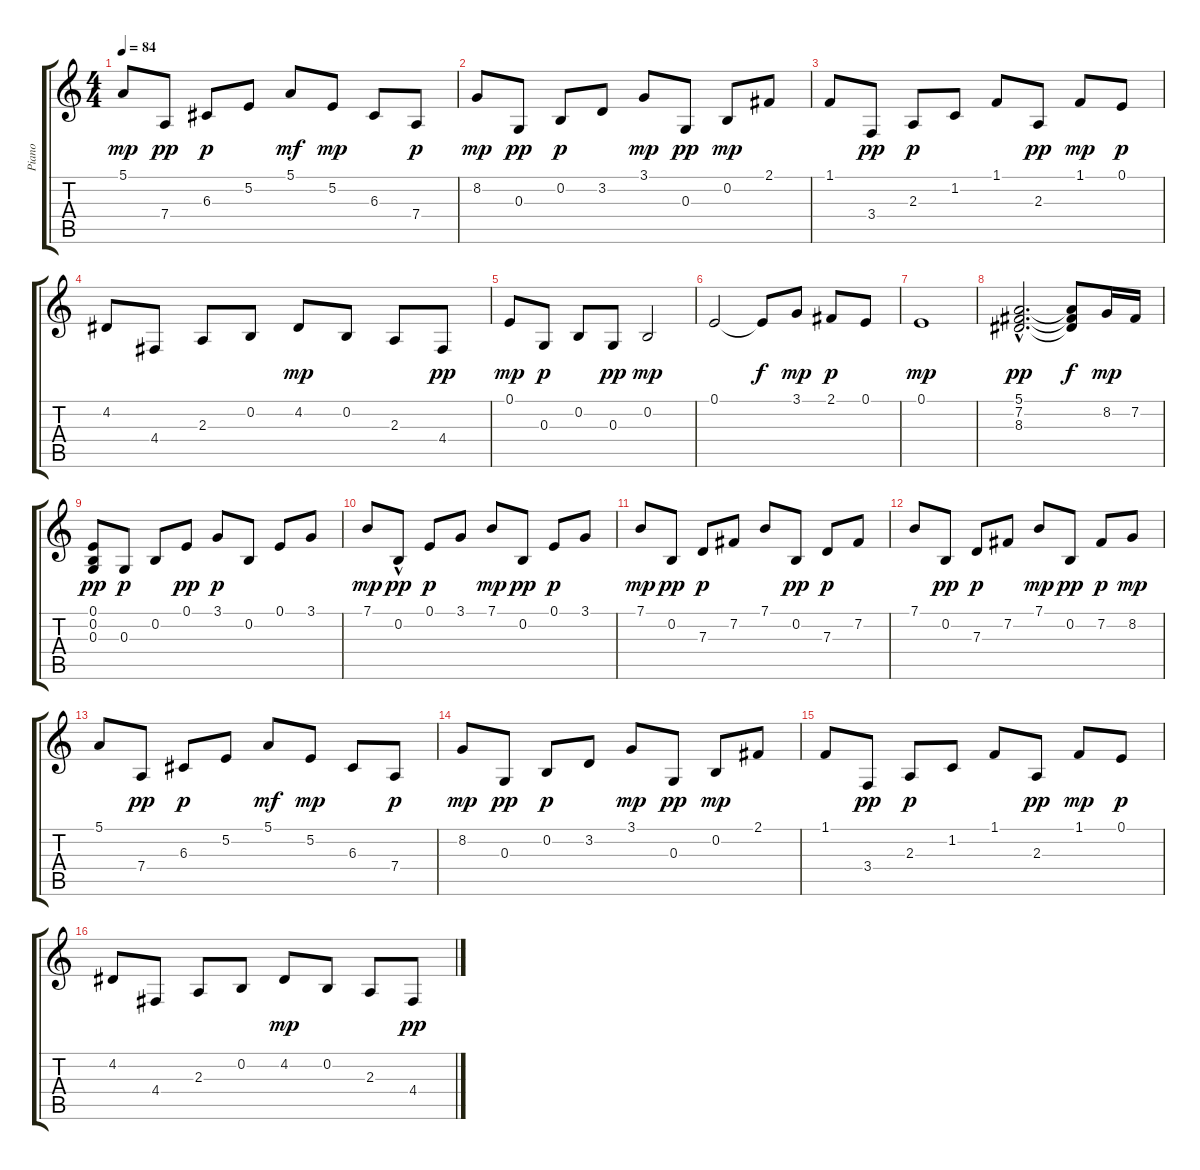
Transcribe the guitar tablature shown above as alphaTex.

\track ("Piano" "Piano") {instrument brightacousticpiano}
\staff {score tabs}
\tuning (E4 B3 G3 D3 A2 E2) {hide}
\ts (4 4)
\tempo 84
\clef g2
\ks c
5.1.8{dy mp} 7.4.8{dy pp} 6.3.8{dy p} 5.2.8 5.1.8{dy mf} 5.2.8{dy mp} 6.3.8 7.4.8{dy p} |
8.2.8{dy mp} 0.3.8{dy pp} 0.2.8{dy p} 3.2.8 3.1.8{dy mp} 0.3.8{dy pp} 0.2.8{dy mp} 2.1.8 |
1.1.8 3.4.8{dy pp} 2.3.8{dy p} 1.2.8 1.1.8 2.3.8{dy pp} 1.1.8{dy mp} 0.1.8{dy p} |
4.2.8 4.4.8 2.3.8 0.2.8 4.2.8{dy mp} 0.2.8 2.3.8 4.4.8{dy pp} |
0.1.8{dy mp} 0.3.8{dy p} 0.2.8 0.3.8{dy pp} 0.2.2{dy mp} |
0.1.2 0.1{t}.8{dy f} 3.1.8{dy mp} 2.1.8{dy p} 0.1.8 |
0.1.1{dy mp} |
(5.1{hac} 7.2{hac} 8.3{hac}).2{d dy pp} (5.1{t} 7.2{t} 8.3{t}).8{dy f} 8.2.16{dy mp} 7.2.16 |
(0.1 0.2 0.3).8{dy pp} 0.3.8{dy p} 0.2.8 0.1.8{dy pp} 3.1.8{dy p} 0.2.8 0.1.8 3.1.8 |
7.1.8{dy mp} 0.2{hac}.8{dy pp} 0.1.8{dy p} 3.1.8 7.1.8{dy mp} 0.2.8{dy pp} 0.1.8{dy p} 3.1.8 |
7.1.8{dy mp} 0.2.8{dy pp} 7.3.8{dy p} 7.2.8 7.1.8 0.2.8{dy pp} 7.3.8{dy p} 7.2.8 |
7.1.8 0.2.8{dy pp} 7.3.8{dy p} 7.2.8 7.1.8{dy mp} 0.2.8{dy pp} 7.2.8{dy p} 8.2.8{dy mp} |
5.1.8 7.4.8{dy pp} 6.3.8{dy p} 5.2.8 5.1.8{dy mf} 5.2.8{dy mp} 6.3.8 7.4.8{dy p} |
8.2.8{dy mp} 0.3.8{dy pp} 0.2.8{dy p} 3.2.8 3.1.8{dy mp} 0.3.8{dy pp} 0.2.8{dy mp} 2.1.8 |
1.1.8 3.4.8{dy pp} 2.3.8{dy p} 1.2.8 1.1.8 2.3.8{dy pp} 1.1.8{dy mp} 0.1.8{dy p} |
4.2.8 4.4.8 2.3.8 0.2.8 4.2.8{dy mp} 0.2.8 2.3.8 4.4.8{dy pp}
